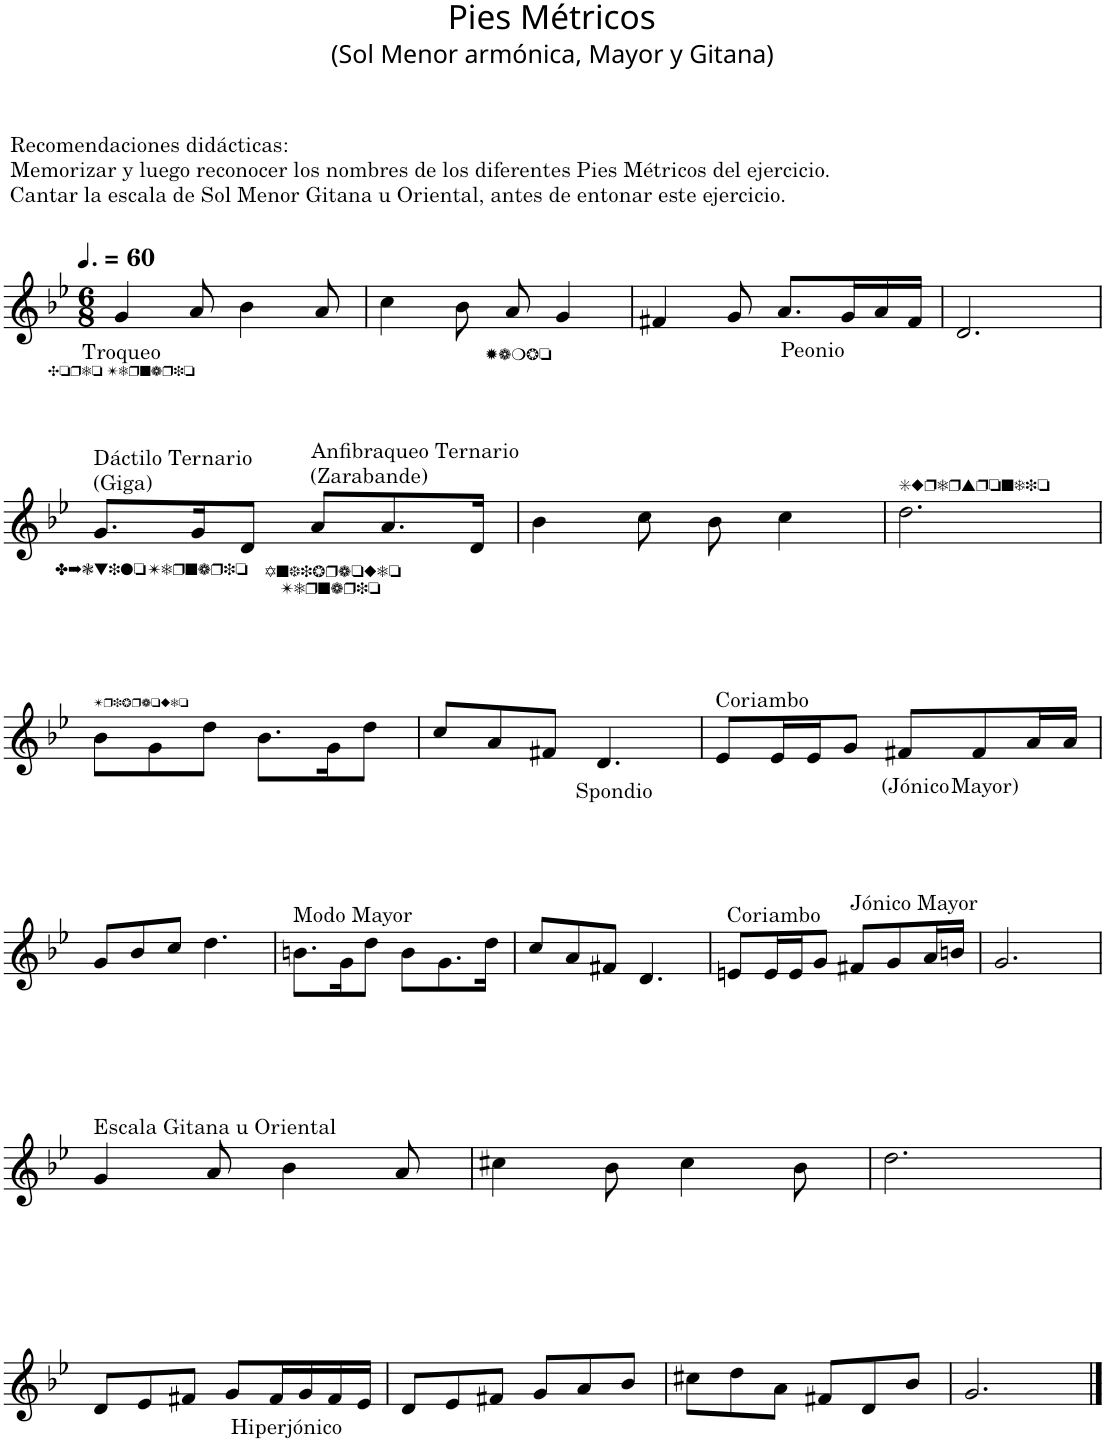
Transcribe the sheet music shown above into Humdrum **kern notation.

**kern	**text	**text
*part1	*part1	*part1
*staff1	*staff1	*staff1
*I"Piano desafinado	*	*
*I'Pno	*	*
*clefG2	*	*
*k[b-e-]	*	*
*M6/8	*	*
=1	=1	=1
!	!LO:LY:b	!LO:LY:b
4g/	Troqueo	Coreo Ternario
8a/	.	.
4b-\	.	.
8a/	.	.
=2	=2	=2
4cc\	.	.
8b-\	.	.
!	!LO:LY:b	!
8a/	Yambo	.
4g/	.	.
=3	=3	=3
4f#X/	.	.
8g/	.	.
!	!LO:LY:b	!
8.a/L	Peonio	.
16g/L	.	.
16a/	.	.
16f#/JJ	.	.
=4	=4	=4
2.d/	.	.
!!LO:LB:g=z
=5	=5	=5
!LO:TX:a:t=Dáctilo Ternario	!	!
!LO:TX:a:t=(Giga)	!	!
!	!LO:LY:b	!
8.g/L	Dáctilo	.
!	!LO:LY:b	!
16g/K	Ternario	.
8d/J	.	.
!LO:TX:a:t=Anfibraqueo Ternario	!	!
!LO:TX:a:t=(Zarabande)	!	!
!	!LO:LY:b	!LO:LY:b
8a/L	Anfibraqueo	Ternario
8.a/	.	.
16d/Jk	.	.
=6	=6	=6
4b-\	.	.
8cc\	.	.
8b-\	.	.
4cc\	.	.
=7	=7	=7
!LO:TX:a:t=Superspondio	!	!
2.dd\	.	.
!!LO:LB:g=z
=8	=8	=8
!LO:TX:a:t=Tribraqueo	!	!
8b-\L	.	.
8g\	.	.
8dd\J	.	.
8.b-\L	.	.
16g\K	.	.
8dd\J	.	.
=9	=9	=9
8cc/L	.	.
8a/	.	.
8f#X/J	.	.
!	!LO:LY:b	!
4.d/	Spondio	.
=10	=10	=10
!LO:TX:a:t=Coriambo	!	!
8e-/L	.	.
16e-/L	.	.
16e-/J	.	.
8g/J	.	.
!	!LO:LY:b	!
8f#X/L	(Jónico	.
!	!LO:LY:b	!
8f#/	Mayor)	.
16a/L	.	.
16a/JJ	.	.
!!LO:LB:g=z
=11	=11	=11
8g/L	.	.
8b-/	.	.
8cc/J	.	.
4.dd\	.	.
=12	=12	=12
!LO:TX:a:t=Modo Mayor	!	!
8.bn\L	.	.
16g\K	.	.
8dd\J	.	.
8b\L	.	.
8.g\	.	.
16dd\Jk	.	.
=13	=13	=13
8cc/L	.	.
8a/	.	.
8f#X/J	.	.
4.d/	.	.
=14	=14	=14
!LO:TX:a:t=Coriambo	!	!
8en/L	.	.
16e/L	.	.
16e/J	.	.
8g/J	.	.
!LO:TX:a:t=Jónico Mayor	!	!
8f#X/L	.	.
8g/	.	.
16a/L	.	.
16bn/JJ	.	.
=15	=15	=15
2.g/	.	.
!!LO:LB:g=z
=16	=16	=16
!LO:TX:a:t=Escala Gitana u Oriental	!	!
4g/	.	.
8a/	.	.
4b-\	.	.
8a/	.	.
=17	=17	=17
4cc#X\	.	.
8b-\	.	.
4cc#\	.	.
8b-\	.	.
=18	=18	=18
2.dd\	.	.
!!LO:LB:g=z
=19	=19	=19
8d/L	.	.
8e-/	.	.
8f#X/J	.	.
!	!LO:LY:b	!
8g/L	Hiperjónico	.
16f#/L	.	.
16g/	.	.
16f#/	.	.
16e-/JJ	.	.
=20	=20	=20
8d/L	.	.
8e-/	.	.
8f#X/J	.	.
8g/L	.	.
8a/	.	.
8b-/J	.	.
=21	=21	=21
8cc#X\L	.	.
8dd\	.	.
8a\J	.	.
8f#X/L	.	.
8d/	.	.
8b-/J	.	.
=22	=22	=22
2.g/	.	.
==	==	==
*-	*-	*-
